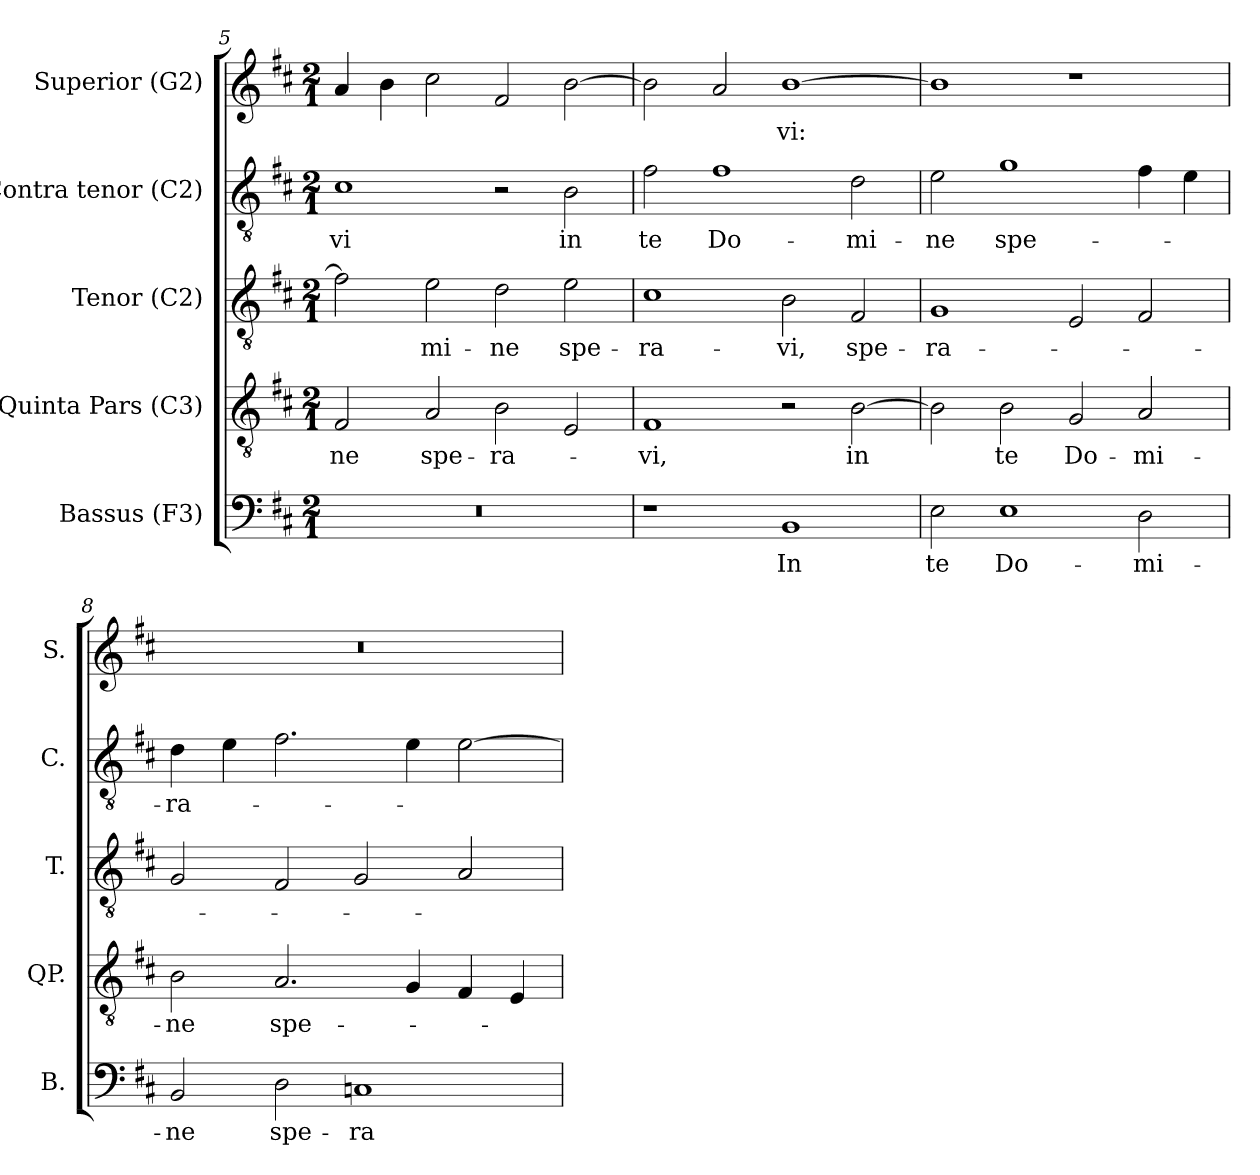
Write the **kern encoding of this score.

**kern	**text	**kern	**text	**kern	**text	**kern	**text	**kern	**text
*part5	*part5	*part4	*part4	*part3	*part3	*part2	*part2	*part1	*part1
*staff5	*staff5	*staff4	*staff4	*staff3	*staff3	*staff2	*staff2	*staff1	*staff1
*I"Bassus (F3)	*	*I"Quinta Pars (C3)	*	*I"Tenor (C2)	*	*I"Contra tenor (C2)	*	*I"Superior (G2)	*
*I'B.	*	*I'QP.	*	*I'T.	*	*I'C.	*	*I'S.	*
!!LO:LB:g=z
*clefF4	*	*clefGv2	*	*clefGv2	*	*clefGv2	*	*clefG2	*
*	*	*ITrd7c12	*	*ITrd7c12	*	*ITrd7c12	*	*	*
*k[f#c#]	*	*k[f#c#]	*	*k[f#c#]	*	*k[f#c#]	*	*k[f#c#]	*
*D:	*	*D:	*	*D:	*	*D:	*	*D:	*
*M2/1	*	*M2/1	*	*M2/1	*	*M2/1	*	*M2/1	*
=5	=5	=5	=5	=5	=5	=5	=5	=5	=5
!LO:N:vis=1	!	!	!	!	!	!	!	!	!
!	!	!	!LO:LY:b:color=#000000	!	!	!	!	!	!
!	!	!	!	!	!	!	!LO:LY:b:color=#000000	!	!
0r	.	2FF#i/	-ne	2F#i\]	.	1C#i	-vi	4ai/	.
.	.	.	.	.	.	.	.	4bi\	.
!	!	!	!LO:LY:b:color=#000000	!	!	!	!	!	!
!	!	!	!	!	!LO:LY:b:color=#000000	!	!	!	!
.	.	2AAi/	spe-	2Ei\	-mi-	.	.	2cc#i\	.
!	!	!	!LO:LY:b:color=#000000	!	!	!	!	!	!
!	!	!	!	!	!LO:LY:b:color=#000000	!	!	!	!
.	.	2BBi\	-ra-	2Di\	-ne	2r	.	2f#i/	.
!	!	!	!	!	!LO:LY:b:color=#000000	!	!	!	!
!	!	!	!	!	!	!	!LO:LY:b:color=#000000	!	!
.	.	2EEi/	.	2Ei\	spe-	2BBi\	in	[2bi\	.
=6	=6	=6	=6	=6	=6	=6	=6	=6	=6
!	!	!	!LO:LY:b:color=#000000	!	!	!	!	!	!
!	!	!	!	!	!LO:LY:b:color=#000000	!	!	!	!
!	!	!	!	!	!	!	!LO:LY:b:color=#000000	!	!
1r	.	1FF#i	-vi,	1C#i	-ra-	2F#i\	te	2bi\]	.
!	!	!	!	!	!	!	!LO:LY:b:color=#000000	!	!
.	.	.	.	.	.	1F#i	Do-	2ai/	.
!	!LO:LY:b:color=#000000	!	!	!	!	!	!	!	!
!	!	!	!	!	!LO:LY:b:color=#000000	!	!	!	!
!	!	!	!	!	!	!	!	!	!LO:LY:b:color=#000000
1BBi	In	2r	.	2BBi\	-vi,	.	.	[1bi	-vi:
!	!	!	!LO:LY:b:color=#000000	!	!	!	!	!	!
!	!	!	!	!	!LO:LY:b:color=#000000	!	!	!	!
!	!	!	!	!	!	!	!LO:LY:b:color=#000000	!	!
.	.	[2BBi\	in	2FF#i/	spe-	2Di\	-mi-	.	.
=7	=7	=7	=7	=7	=7	=7	=7	=7	=7
!	!LO:LY:b:color=#000000	!	!	!	!	!	!	!	!
!	!	!	!	!	!LO:LY:b:color=#000000	!	!	!	!
!	!	!	!	!	!	!	!LO:LY:b:color=#000000	!	!
2Ei\	te	2BBi\]	.	1GGi	-ra-	2Ei\	-ne	1bi]	.
!	!LO:LY:b:color=#000000	!	!	!	!	!	!	!	!
!	!	!	!LO:LY:b:color=#000000	!	!	!	!	!	!
!	!	!	!	!	!	!	!LO:LY:b:color=#000000	!	!
1Ei	Do-	2BBi\	te	.	.	1Gi	spe-	.	.
!	!	!	!LO:LY:b:color=#000000	!	!	!	!	!	!
.	.	2GGi/	Do-	2EEi/	.	.	.	1r	.
!	!LO:LY:b:color=#000000	!	!	!	!	!	!	!	!
!	!	!	!LO:LY:b:color=#000000	!	!	!	!	!	!
2Di\	-mi-	2AAi/	-mi-	2FF#i/	.	4F#i\	.	.	.
.	.	.	.	.	.	4Ei\	.	.	.
=8	=8	=8	=8	=8	=8	=8	=8	=8	=8
!	!LO:LY:b:color=#000000	!	!	!	!	!	!	!	!
!	!	!	!LO:LY:b:color=#000000	!	!	!	!	!	!
!	!	!	!	!	!	!	!LO:LY:b:color=#000000	!LO:N:vis=1	!
2BBi/	-ne	2BBi\	-ne	2GGi/	.	4Di\	-ra-	0r	.
.	.	.	.	.	.	4Ei\	.	.	.
!	!LO:LY:b:color=#000000	!	!	!	!	!	!	!	!
!	!	!	!LO:LY:b:color=#000000	!	!	!	!	!	!
2Di\	spe-	2.AAi/	spe-	2FF#i/	.	2.F#i\	.	.	.
!	!LO:LY:b:color=#000000	!	!	!	!	!	!	!	!
1Cni	-ra-	.	.	2GGi/	.	.	.	.	.
.	.	4GGi/	.	.	.	4Ei\	.	.	.
.	.	4FF#i/	.	2AAi/	.	[2Ei\	.	.	.
.	.	4EEi/	.	.	.	.	.	.	.
=	=	=	=	=	=	=	=	=	=
*-	*-	*-	*-	*-	*-	*-	*-	*-	*-
